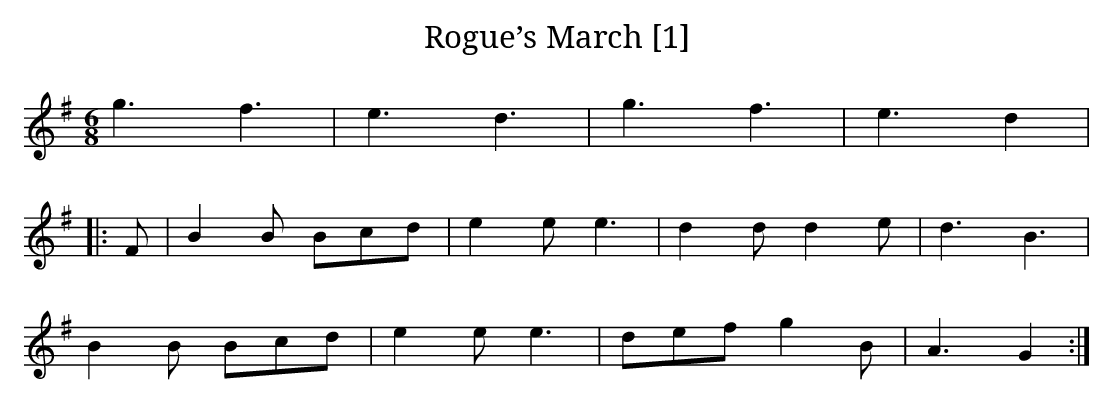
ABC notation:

X:1
T:Rogue’s March [1]
M:6/8
L:1/8
K:G
g3f3 | e3d3 | g3f3 | e3d2|
|: F | B2B Bcd | e2e e3 | d2d d2e | d3B3 |
B2B Bcd |e2e e3 | def g2B | A3 G2 :|
